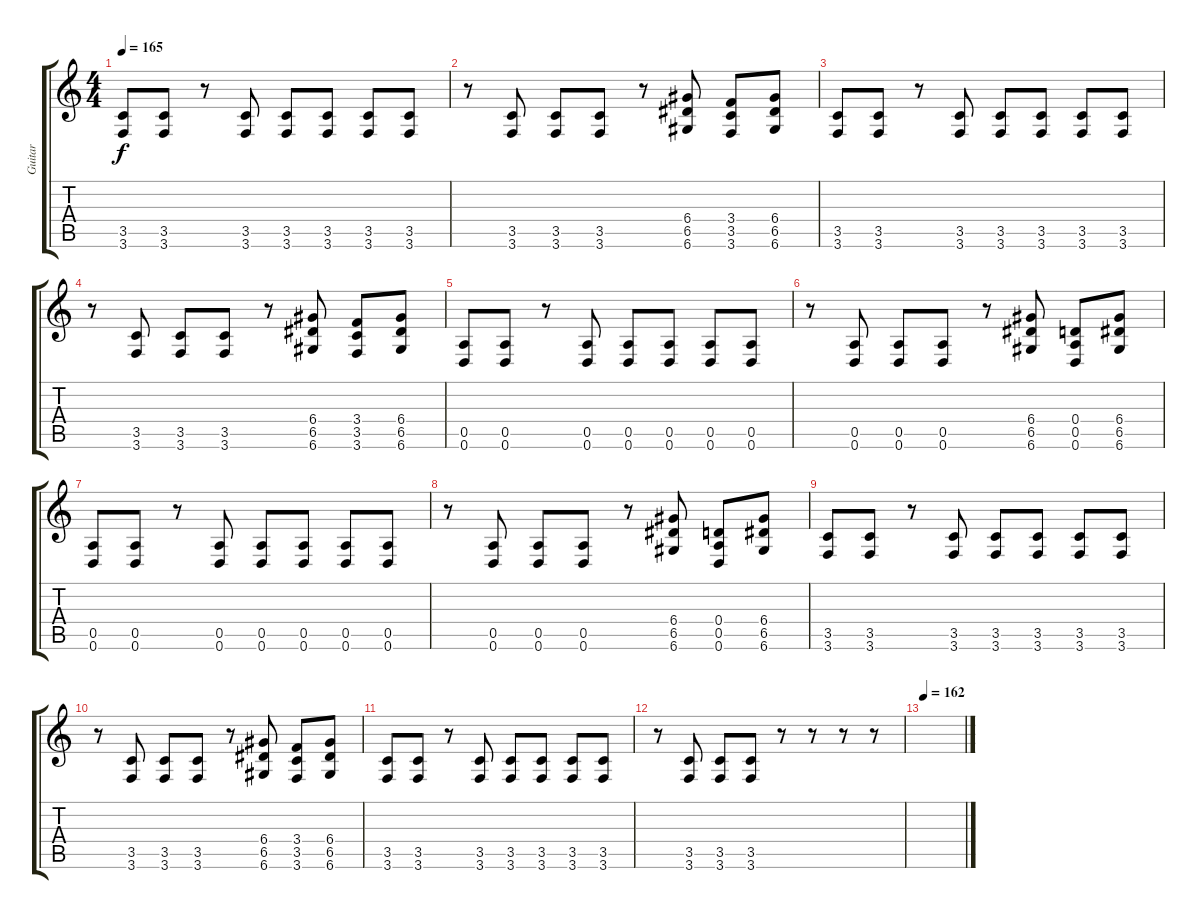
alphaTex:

\track ("Guitar" "Guitar") {instrument overdrivenguitar}
\staff {score tabs}
\tuning (E4 B3 G3 D3 A2 D2) {hide}
\ts (4 4)
\tempo 165
\clef g2
\ks c
(3.5 3.6).8{dy f} (3.5 3.6).8 r.8 (3.5 3.6).8 (3.5 3.6).8 (3.5 3.6).8 (3.5 3.6).8 (3.5 3.6).8 |
r.8 (3.5 3.6).8 (3.5 3.6).8 (3.5 3.6).8 r.8 (6.4 6.5 6.6).8 (3.4 3.5 3.6).8 (6.4 6.5 6.6).8 |
(3.5 3.6).8 (3.5 3.6).8 r.8 (3.5 3.6).8 (3.5 3.6).8 (3.5 3.6).8 (3.5 3.6).8 (3.5 3.6).8 |
r.8 (3.5 3.6).8 (3.5 3.6).8 (3.5 3.6).8 r.8 (6.4 6.5 6.6).8 (3.4 3.5 3.6).8 (6.4 6.5 6.6).8 |
(0.5 0.6).8 (0.5 0.6).8 r.8 (0.5 0.6).8 (0.5 0.6).8 (0.5 0.6).8 (0.5 0.6).8 (0.5 0.6).8 |
r.8 (0.5 0.6).8 (0.5 0.6).8 (0.5 0.6).8 r.8 (6.4 6.5 6.6).8 (0.4 0.5 0.6).8 (6.4 6.5 6.6).8 |
(0.5 0.6).8 (0.5 0.6).8 r.8 (0.5 0.6).8 (0.5 0.6).8 (0.5 0.6).8 (0.5 0.6).8 (0.5 0.6).8 |
r.8 (0.5 0.6).8 (0.5 0.6).8 (0.5 0.6).8 r.8 (6.4 6.5 6.6).8 (0.4 0.5 0.6).8 (6.4 6.5 6.6).8 |
(3.5 3.6).8 (3.5 3.6).8 r.8 (3.5 3.6).8 (3.5 3.6).8 (3.5 3.6).8 (3.5 3.6).8 (3.5 3.6).8 |
r.8 (3.5 3.6).8 (3.5 3.6).8 (3.5 3.6).8 r.8 (6.4 6.5 6.6).8 (3.4 3.5 3.6).8 (6.4 6.5 6.6).8 |
(3.5 3.6).8 (3.5 3.6).8 r.8 (3.5 3.6).8 (3.5 3.6).8 (3.5 3.6).8 (3.5 3.6).8 (3.5 3.6).8 |
r.8 (3.5 3.6).8 (3.5 3.6).8 (3.5 3.6).8 r.8 r.8 r.8 r.8 |
\tempo 162
